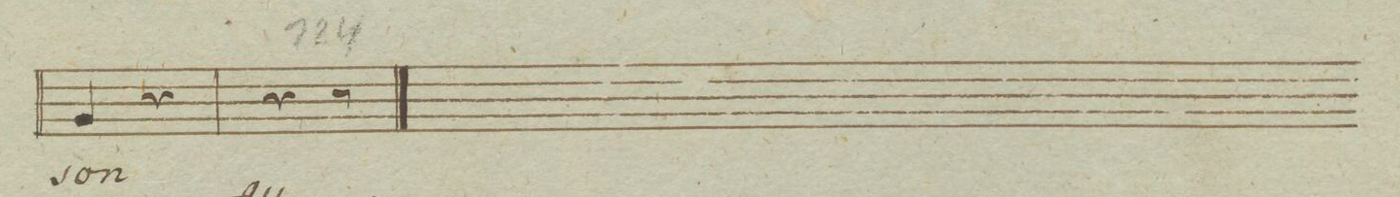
**kern	**text	**dynam
*I"Basso.	*	*
*clefF4	*	*
*k[b-e-]	*	*
*M2/4	*	*
4BB-/	-son	.
4r	.	.
=118	=118	=118
4r	.	.
8r	.	.
8ryy	.	.
==	==	==
*-	*-	*-
